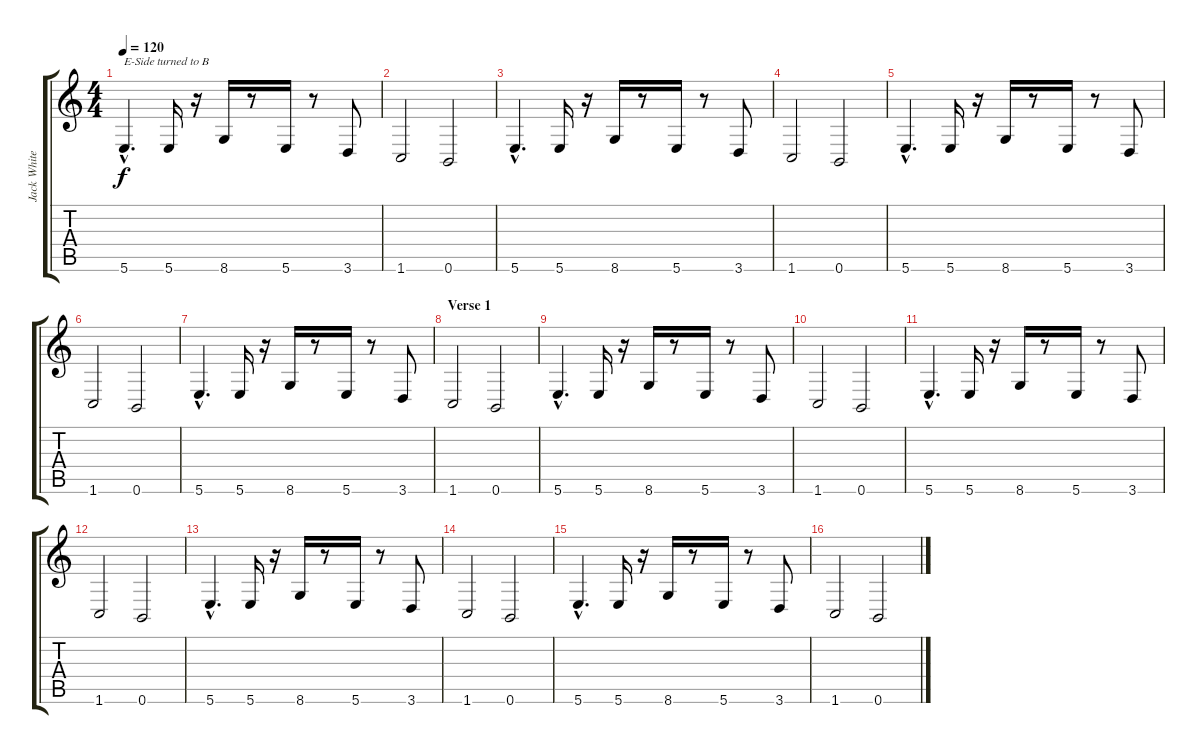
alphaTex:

\track ("Jack White - Guitar II (Bass/Solo)" "Jack White") {instrument electricbasspick}
\staff {score tabs}
\tuning (E4 B3 G3 D3 A2 B1) {hide}
\ts (4 4)
\tempo 120
\clef g2
\ks c
5.6{hac}.4{d txt "E-Side turned to B" dy f instrument electricbasspick} 5.6.16 r.16 8.6.16 r.8 5.6.16 r.8 3.6.8 |
1.6.2 0.6.2 |
5.6{hac}.4{d} 5.6.16 r.16 8.6.16 r.8 5.6.16 r.8 3.6.8 |
1.6.2 0.6.2 |
5.6{hac}.4{d} 5.6.16 r.16 8.6.16 r.8 5.6.16 r.8 3.6.8 |
1.6.2 0.6.2 |
5.6{hac}.4{d} 5.6.16 r.16 8.6.16 r.8 5.6.16 r.8 3.6.8 |
\section ("" "Verse 1")
1.6.2 0.6.2 |
5.6{hac}.4{d} 5.6.16 r.16 8.6.16 r.8 5.6.16 r.8 3.6.8 |
1.6.2 0.6.2 |
5.6{hac}.4{d} 5.6.16 r.16 8.6.16 r.8 5.6.16 r.8 3.6.8 |
1.6.2 0.6.2 |
5.6{hac}.4{d} 5.6.16 r.16 8.6.16 r.8 5.6.16 r.8 3.6.8 |
1.6.2 0.6.2 |
5.6{hac}.4{d} 5.6.16 r.16 8.6.16 r.8 5.6.16 r.8 3.6.8 |
1.6.2 0.6.2
